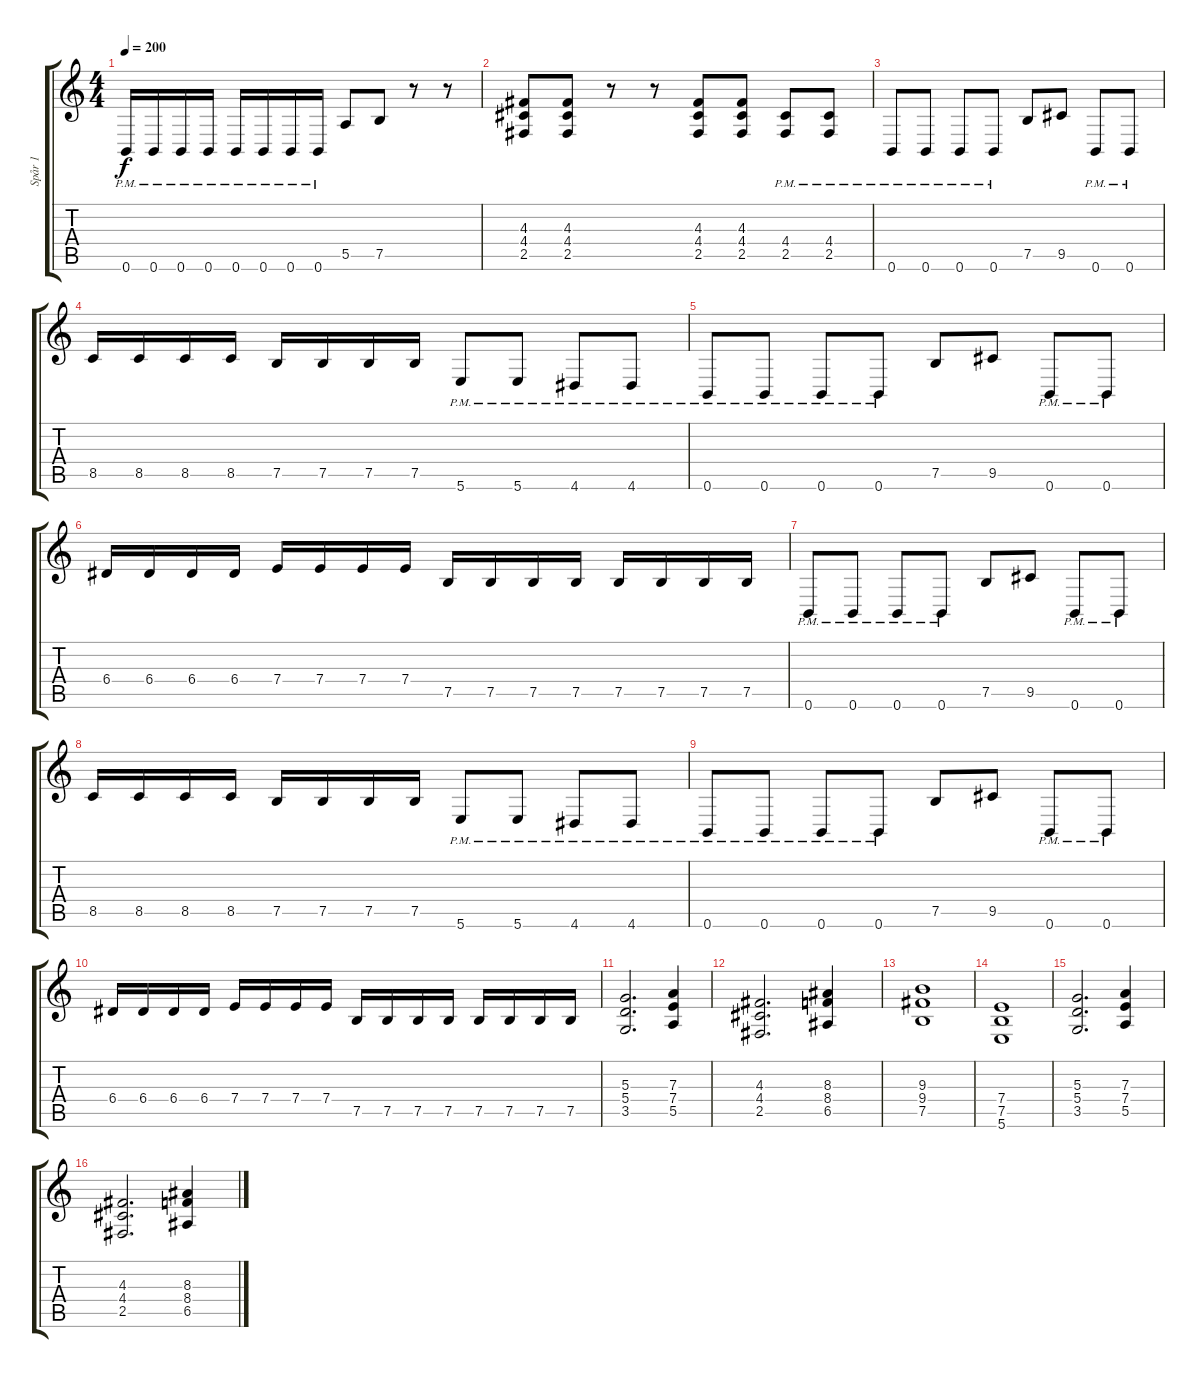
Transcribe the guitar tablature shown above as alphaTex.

\track ("Spår 1" "Spår 1") {instrument distortionguitar}
\staff {score tabs}
\tuning (A3 Gb3 D3 A2 E2 B1) {hide}
\ts (4 4)
\tempo 200
\clef g2
\ks c
0.6{pm}.16{dy f} 0.6{pm}.16 0.6{pm}.16 0.6{pm}.16 0.6{pm}.16 0.6{pm}.16 0.6{pm}.16 0.6{pm}.16 5.5.8 7.5.8 r.8 r.8 |
(4.3 4.4 2.5).8 (4.3 4.4 2.5).8 r.8 r.8 (4.3 4.4 2.5).8 (4.3 4.4 2.5).8 (4.4{pm} 2.5{pm}).8 (4.4{pm} 2.5{pm}).8 |
0.6{pm}.8 0.6{pm}.8 0.6{pm}.8 0.6{pm}.8 7.5.8 9.5.8 0.6{pm}.8 0.6{pm}.8 |
8.5.16 8.5.16 8.5.16 8.5.16 7.5.16 7.5.16 7.5.16 7.5.16 5.6{pm}.8 5.6{pm}.8 4.6{pm}.8 4.6{pm}.8 |
0.6{pm}.8 0.6{pm}.8 0.6{pm}.8 0.6{pm}.8 7.5.8 9.5.8 0.6{pm}.8 0.6{pm}.8 |
6.4.16 6.4.16 6.4.16 6.4.16 7.4.16 7.4.16 7.4.16 7.4.16 7.5.16 7.5.16 7.5.16 7.5.16 7.5.16 7.5.16 7.5.16 7.5.16 |
0.6{pm}.8 0.6{pm}.8 0.6{pm}.8 0.6{pm}.8 7.5.8 9.5.8 0.6{pm}.8 0.6{pm}.8 |
8.5.16 8.5.16 8.5.16 8.5.16 7.5.16 7.5.16 7.5.16 7.5.16 5.6{pm}.8 5.6{pm}.8 4.6{pm}.8 4.6{pm}.8 |
0.6{pm}.8 0.6{pm}.8 0.6{pm}.8 0.6{pm}.8 7.5.8 9.5.8 0.6{pm}.8 0.6{pm}.8 |
6.4.16 6.4.16 6.4.16 6.4.16 7.4.16 7.4.16 7.4.16 7.4.16 7.5.16 7.5.16 7.5.16 7.5.16 7.5.16 7.5.16 7.5.16 7.5.16 |
(5.3 5.4 3.5).2{d} (7.3 7.4 5.5).4 |
(4.3 4.4 2.5).2{d} (8.3 8.4 6.5).4 |
(9.3 9.4 7.5).1 |
(7.4 7.5 5.6).1 |
(5.3 5.4 3.5).2{d} (7.3 7.4 5.5).4 |
(4.3 4.4 2.5).2{d} (8.3 8.4 6.5).4
